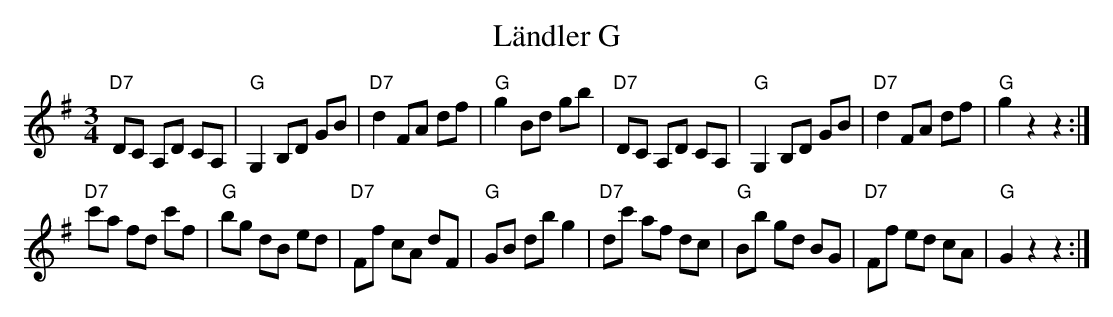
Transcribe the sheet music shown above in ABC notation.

X:1
T: Ländler G
M:3/4
L:1/8
K:G
"D7"DC A,D CA, | "G"G,2 B,D GB | "D7"d2 FA df | "G"g2 Bd gb | "D7"DC A,D CA, | "G"G,2 B,D GB | "D7"d2 FA df | "G"g2 z2z2 :|
"D7"c'a fd c'f | "G"bg dB ed | "D7"Ff cA dF | "G"GB db g2 | "D7"dc' af dc | "G"Bb gd BG | "D7"Ff ed  cA | "G"G2z2z2 :|
